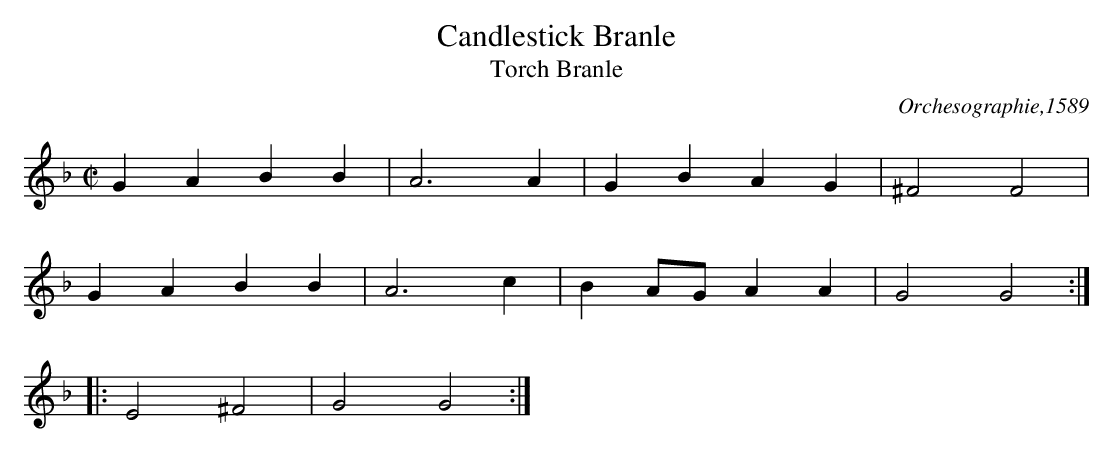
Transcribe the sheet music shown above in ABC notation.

X:1
T:Candlestick Branle
T:Torch Branle
C:Orchesographie,1589
L:1/4
M:C|
K:G dorian
GA BB | A3 A | GB AG | ^F2 F2 |
GA BB | A3 c | B A/G/ AA | G2 G2 ::
E2 ^F2 | G2 G2 :|
